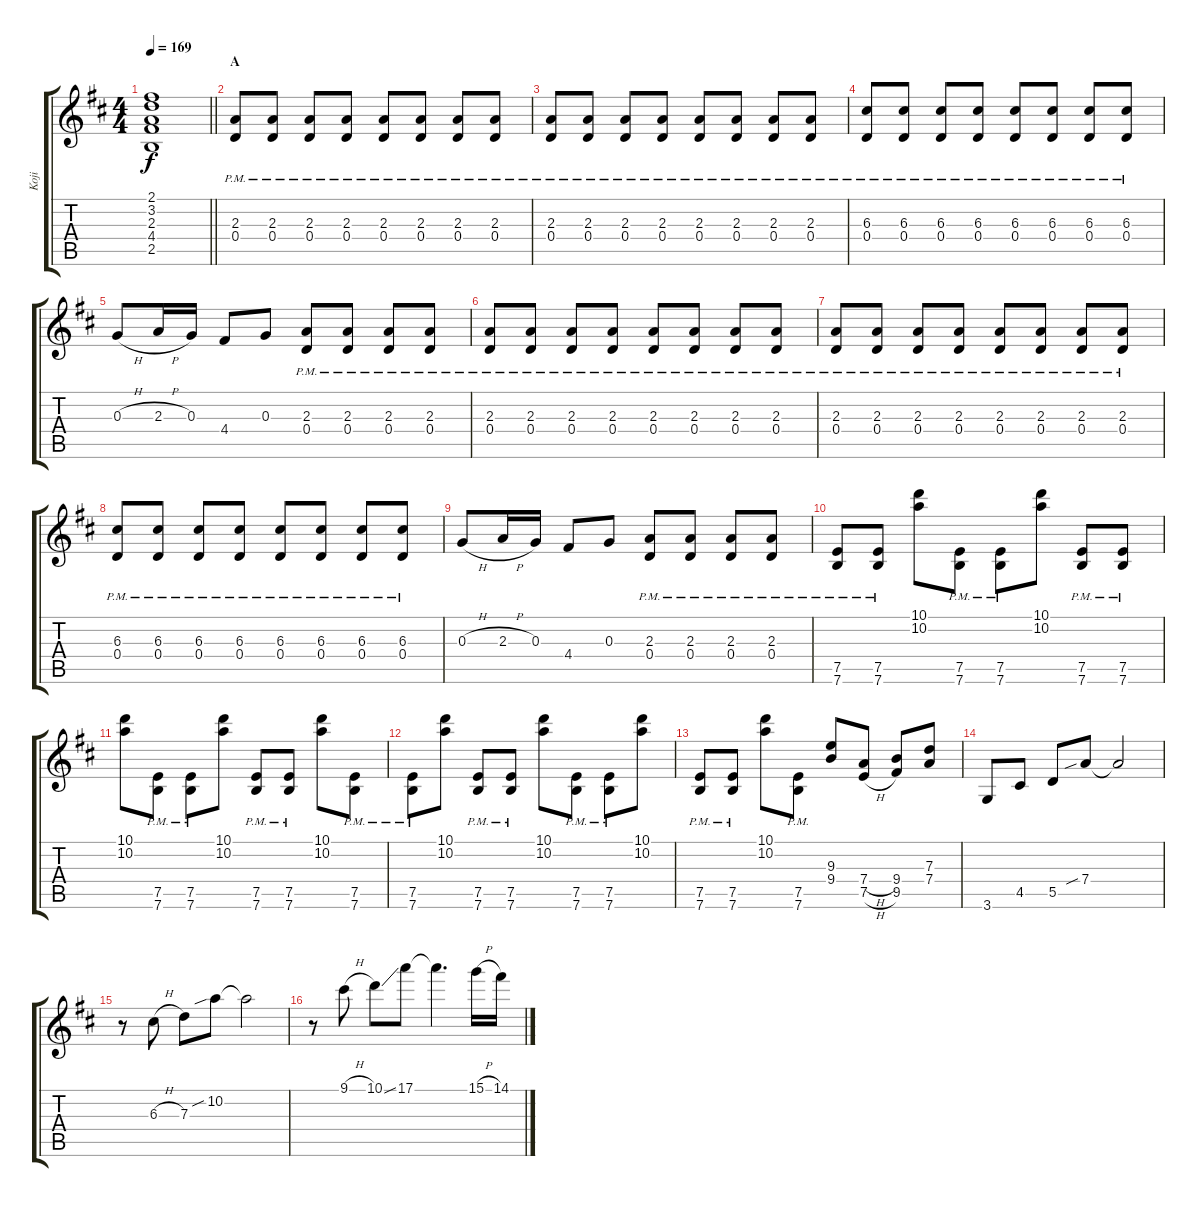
\track ("Koji" "Koji") {instrument distortionguitar}
\staff {score tabs}
\tuning (E4 B3 G3 D3 A2 E2) {hide}
\ts (4 4)
\tempo 169
\clef g2
\barLineRight lightlight
\ks d
(2.1 3.2 2.3 4.4 2.5).1{dy f} |
\section ("" "A")
(2.3{pm} 0.4{pm}).8 (2.3{pm} 0.4{pm}).8 (2.3{pm} 0.4{pm}).8 (2.3{pm} 0.4{pm}).8 (2.3{pm} 0.4{pm}).8 (2.3{pm} 0.4{pm}).8 (2.3{pm} 0.4{pm}).8 (2.3{pm} 0.4{pm}).8 |
(2.3{pm} 0.4{pm}).8 (2.3{pm} 0.4{pm}).8 (2.3{pm} 0.4{pm}).8 (2.3{pm} 0.4{pm}).8 (2.3{pm} 0.4{pm}).8 (2.3{pm} 0.4{pm}).8 (2.3{pm} 0.4{pm}).8 (2.3{pm} 0.4{pm}).8 |
(6.3{pm} 0.4{pm}).8 (6.3{pm} 0.4{pm}).8 (6.3{pm} 0.4{pm}).8 (6.3{pm} 0.4{pm}).8 (6.3{pm} 0.4{pm}).8 (6.3{pm} 0.4{pm}).8 (6.3{pm} 0.4{pm}).8 (6.3{pm} 0.4{pm}).8 |
0.3{h}.8 2.3{h}.16 0.3.16 4.4.8 0.3.8 (2.3{pm} 0.4{pm}).8 (2.3{pm} 0.4{pm}).8 (2.3{pm} 0.4{pm}).8 (2.3{pm} 0.4{pm}).8 |
(2.3{pm} 0.4{pm}).8 (2.3{pm} 0.4{pm}).8 (2.3{pm} 0.4{pm}).8 (2.3{pm} 0.4{pm}).8 (2.3{pm} 0.4{pm}).8 (2.3{pm} 0.4{pm}).8 (2.3{pm} 0.4{pm}).8 (2.3{pm} 0.4{pm}).8 |
(2.3{pm} 0.4{pm}).8 (2.3{pm} 0.4{pm}).8 (2.3{pm} 0.4{pm}).8 (2.3{pm} 0.4{pm}).8 (2.3{pm} 0.4{pm}).8 (2.3{pm} 0.4{pm}).8 (2.3{pm} 0.4{pm}).8 (2.3{pm} 0.4{pm}).8 |
(6.3{pm} 0.4{pm}).8 (6.3{pm} 0.4{pm}).8 (6.3{pm} 0.4{pm}).8 (6.3{pm} 0.4{pm}).8 (6.3{pm} 0.4{pm}).8 (6.3{pm} 0.4{pm}).8 (6.3{pm} 0.4{pm}).8 (6.3{pm} 0.4{pm}).8 |
0.3{h}.8 2.3{h}.16 0.3.16 4.4.8 0.3.8 (2.3{pm} 0.4{pm}).8 (2.3{pm} 0.4{pm}).8 (2.3{pm} 0.4{pm}).8 (2.3{pm} 0.4{pm}).8 |
(7.5{pm} 7.6{pm}).8 (7.5{pm} 7.6{pm}).8 (10.1 10.2).8 (7.5{pm} 7.6{pm}).8 (7.5{pm} 7.6{pm}).8 (10.1 10.2).8 (7.5{pm} 7.6{pm}).8 (7.5{pm} 7.6{pm}).8 |
(10.1 10.2).8 (7.5{pm} 7.6{pm}).8 (7.5{pm} 7.6{pm}).8 (10.1 10.2).8 (7.5{pm} 7.6{pm}).8 (7.5{pm} 7.6{pm}).8 (10.1 10.2).8 (7.5{pm} 7.6{pm}).8 |
(7.5{pm} 7.6{pm}).8 (10.1 10.2).8 (7.5{pm} 7.6{pm}).8 (7.5{pm} 7.6{pm}).8 (10.1 10.2).8 (7.5{pm} 7.6{pm}).8 (7.5{pm} 7.6{pm}).8 (10.1 10.2).8 |
(7.5{pm} 7.6{pm}).8 (7.5{pm} 7.6{pm}).8 (10.1 10.2).8 (7.5{pm} 7.6{pm}).8 (9.3 9.4).8 (7.4{h} 7.5{h}).8 (9.4 9.5).8 (7.3 7.4).8 |
3.6.8{volume 13} 4.5.8 5.5.8 7.4{sib}.8 7.4{t}.2 |
r.8 6.3{h}.8 7.3.8 10.2{sib}.8 10.2{t}.2 |
r.8 9.1{h}.8 10.1{ss}.8 17.1.8 17.1{t}.4{d} 15.1{h}.16 14.1.16
